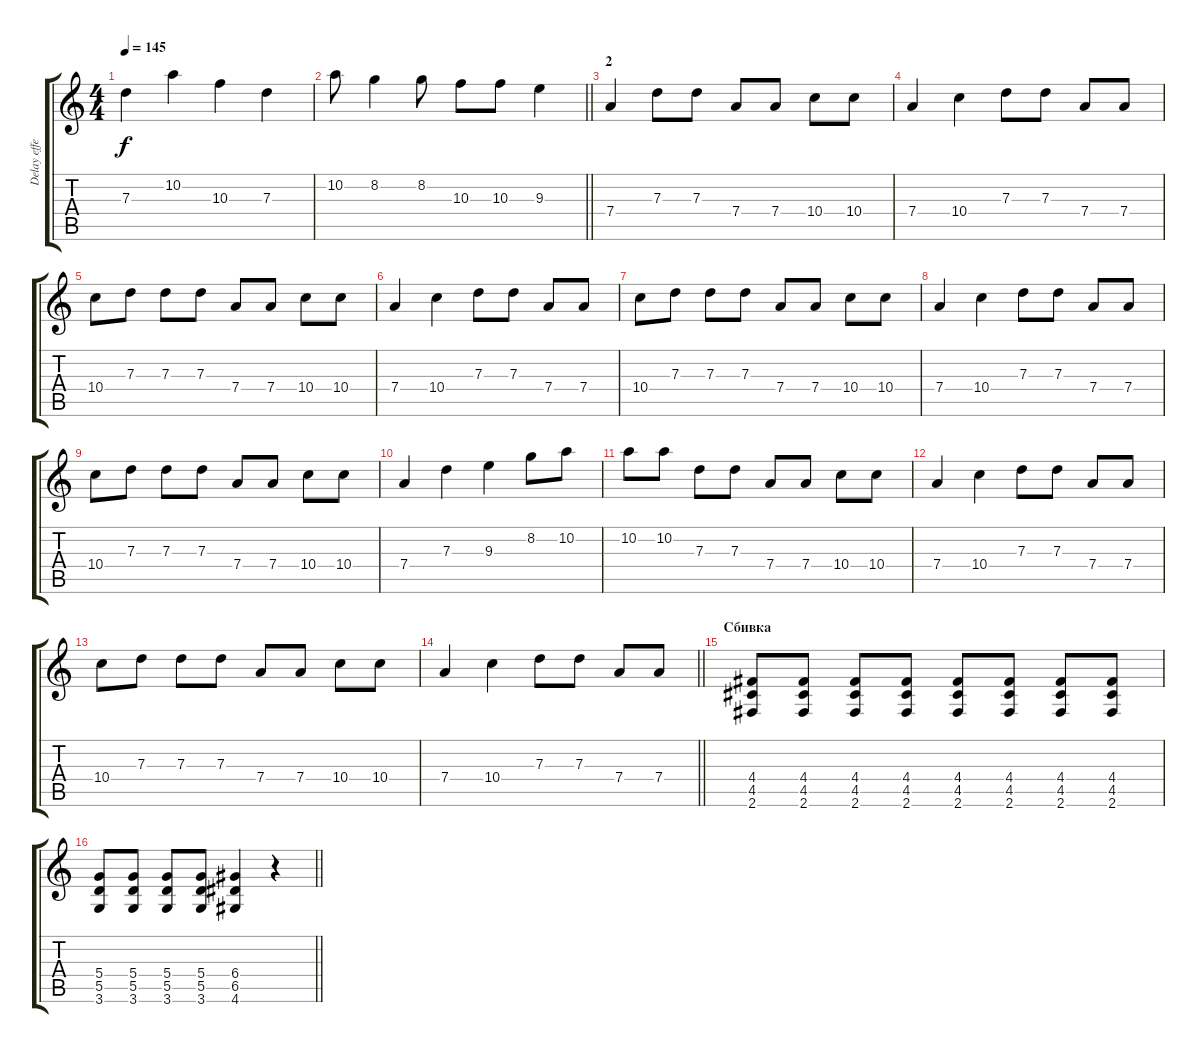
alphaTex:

\track ("Delay effect 2" "Delay effe") {instrument distortionguitar}
\staff {score tabs}
\tuning (E4 B3 G3 D3 A2 E2) {hide}
\ts (4 4)
\tempo 145
\clef g2
\ks c
7.3.4{dy f} 10.2.4 10.3.4 7.3.4 |
\barLineRight lightlight
10.2.8 8.2.4 8.2.8 10.3.8 10.3.8 9.3.4 |
\section ("" "2")
7.4.4 7.3.8 7.3.8 7.4.8 7.4.8 10.4.8 10.4.8 |
7.4.4 10.4.4 7.3.8 7.3.8 7.4.8 7.4.8 |
10.4.8 7.3.8 7.3.8 7.3.8 7.4.8 7.4.8 10.4.8 10.4.8 |
7.4.4 10.4.4 7.3.8 7.3.8 7.4.8 7.4.8 |
10.4.8 7.3.8 7.3.8 7.3.8 7.4.8 7.4.8 10.4.8 10.4.8 |
7.4.4 10.4.4 7.3.8 7.3.8 7.4.8 7.4.8 |
10.4.8 7.3.8 7.3.8 7.3.8 7.4.8 7.4.8 10.4.8 10.4.8 |
7.4.4 7.3.4 9.3.4 8.2.8 10.2.8 |
10.2.8 10.2.8 7.3.8 7.3.8 7.4.8 7.4.8 10.4.8 10.4.8 |
7.4.4 10.4.4 7.3.8 7.3.8 7.4.8 7.4.8 |
10.4.8 7.3.8 7.3.8 7.3.8 7.4.8 7.4.8 10.4.8 10.4.8 |
\barLineRight lightlight
7.4.4 10.4.4 7.3.8 7.3.8 7.4.8 7.4.8 |
\section ("" "Сбивка")
(4.4 4.5 2.6).8 (4.4 4.5 2.6).8 (4.4 4.5 2.6).8 (4.4 4.5 2.6).8 (4.4 4.5 2.6).8 (4.4 4.5 2.6).8 (4.4 4.5 2.6).8 (4.4 4.5 2.6).8 |
\barLineRight lightlight
(5.4 5.5 3.6).8 (5.4 5.5 3.6).8 (5.4 5.5 3.6).8 (5.4 5.5 3.6).8 (6.4 6.5 4.6).4 r.4
